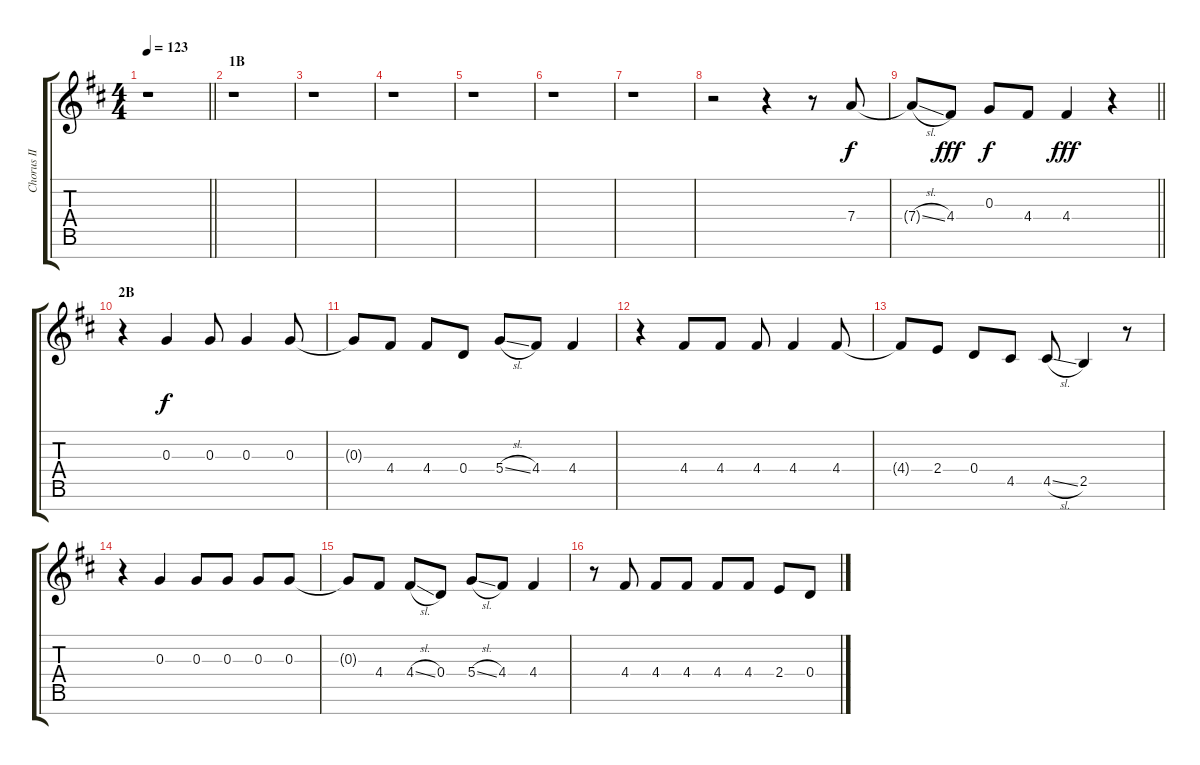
\track ("Chorus II" "Chorus II") {instrument voiceoohs}
\staff {score tabs}
\tuning (E5 B4 G4 D4 A3 E3 B2) {hide}
\ts (4 4)
\tempo 123
\clef g2
\barLineRight lightlight
\ks d
r.1{dy f} |
\section ("" "1B")
r.1 |
r.1 |
r.1 |
r.1 |
r.1 |
r.1 |
r.2 r.4 r.8 7.4.8 |
\barLineRight lightlight
7.4{sl t}.8 4.4.8{dy fff} 0.3.8{dy f} 4.4.8 4.4.4{dy fff} r.4 |
\section ("" "2B")
r.4 0.3.4{dy f} 0.3.8 0.3.4 0.3.8 |
0.3{t}.8 4.4.8 4.4.8 0.4.8 5.4{sl}.8 4.4.8 4.4.4 |
r.4 4.4.8 4.4.8 4.4.8 4.4.4 4.4.8 |
4.4{t}.8 2.4.8 0.4.8 4.5.8 4.5{sl}.8 2.5.4 r.8 |
r.4 0.3.4 0.3.8 0.3.8 0.3.8 0.3.8 |
0.3{t}.8 4.4.8 4.4{sl}.8 0.4.8 5.4{sl}.8 4.4.8 4.4.4 |
r.8 4.4.8 4.4.8 4.4.8 4.4.8 4.4.8 2.4.8 0.4.8
